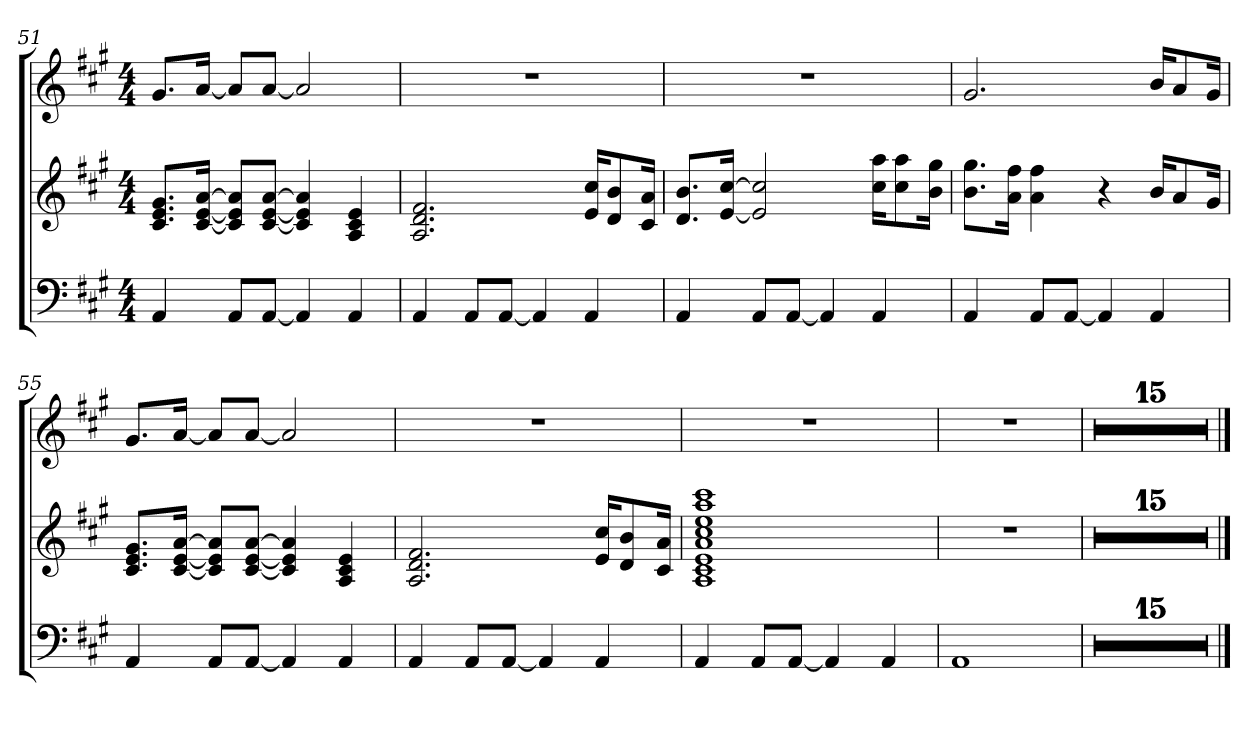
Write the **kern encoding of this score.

**kern	**kern	**kern
*part1	*part1	*part1
*staff3	*staff2	*staff1
*clefF4	*clefG2	*clefG2
*k[f#c#g#]	*k[f#c#g#]	*k[f#c#g#]
*M4/4	*M4/4	*M4/4
=51	=51	=51
4AA/	8.c#/ 8.e/ 8.g#/L	8.g#/L
.	[16c#/ [16e/ [16a/Jk	[16a/Jk
8AA/L	8c#]/ 8e]/ 8a]/L	8a/L]
[8AA/J	[8c#/ [8e/ [8a/J	[8a/J
4AA/]	4c#]/ 4e]/ 4a]/	2a/]
4AA/	4A/ 4c#/ 4e/	.
!!LO:LB:g=z
=52	=52	=52
4AA/	2.A/ 2.d/ 2.f#/	1r
8AA/L	.	.
[8AA/J	.	.
4AA/]	.	.
4AA/	16e/ 16cc#/KL	.
.	8d/ 8b/	.
.	16c#/ 16a/Jk	.
=53	=53	=53
4AA/	8.d/ 8.b/L	1r
.	[16e/ [16cc#/Jk	.
8AA/L	2e]/ 2cc#]/	.
[8AA/J	.	.
4AA/]	.	.
4AA/	16cc#\ 16aa\KL	.
.	8cc#\ 8aa\	.
.	16b\ 16gg#\Jk	.
=54	=54	=54
4AA/	8.b\ 8.gg#\L	2.g#/
.	16a\ 16ff#\Jk	.
8AA/L	4a\ 4ff#\	.
[8AA/J	.	.
4AA/]	4r	.
4AA/	16b/KL	16b/KL
.	8a/	8a/
.	16g#/Jk	16g#/Jk
=55	=55	=55
4AA/	8.c#/ 8.e/ 8.g#/L	8.g#/L
.	[16c#/ [16e/ [16a/Jk	[16a/Jk
8AA/L	8c#]/ 8e]/ 8a]/L	8a/L]
[8AA/J	[8c#/ [8e/ [8a/J	[8a/J
4AA/]	4c#]/ 4e]/ 4a]/	2a/]
4AA/	4A/ 4c#/ 4e/	.
=56	=56	=56
4AA/	2.A/ 2.d/ 2.f#/	1r
8AA/L	.	.
[8AA/J	.	.
4AA/]	.	.
4AA/	16e/ 16cc#/KL	.
.	8d/ 8b/	.
.	16c#/ 16a/Jk	.
!!LO:LB:g=z
=57	=57	=57
4AA/	1A 1c# 1e 1a 1cc# 1ee 1aa 1ccc#	1r
8AA/L	.	.
[8AA/J	.	.
4AA/]	.	.
4AA/	.	.
=58	=58	=58
1AA	1r	1r
=59	=59	=59
1r	1r	1r
=60	=60	=60
1r	1r	1r
=61	=61	=61
1r	1r	1r
=62	=62	=62
1r	1r	1r
=63	=63	=63
1r	1r	1r
=64	=64	=64
1r	1r	1r
=65	=65	=65
1r	1r	1r
=66	=66	=66
1r	1r	1r
=67	=67	=67
1r	1r	1r
=68	=68	=68
1r	1r	1r
=69	=69	=69
1r	1r	1r
=70	=70	=70
1r	1r	1r
=71	=71	=71
1r	1r	1r
!!LO:LB:g=z
=72	=72	=72
1r	1r	1r
=73	=73	=73
1r	1r	1r
==	==	==
*-	*-	*-
